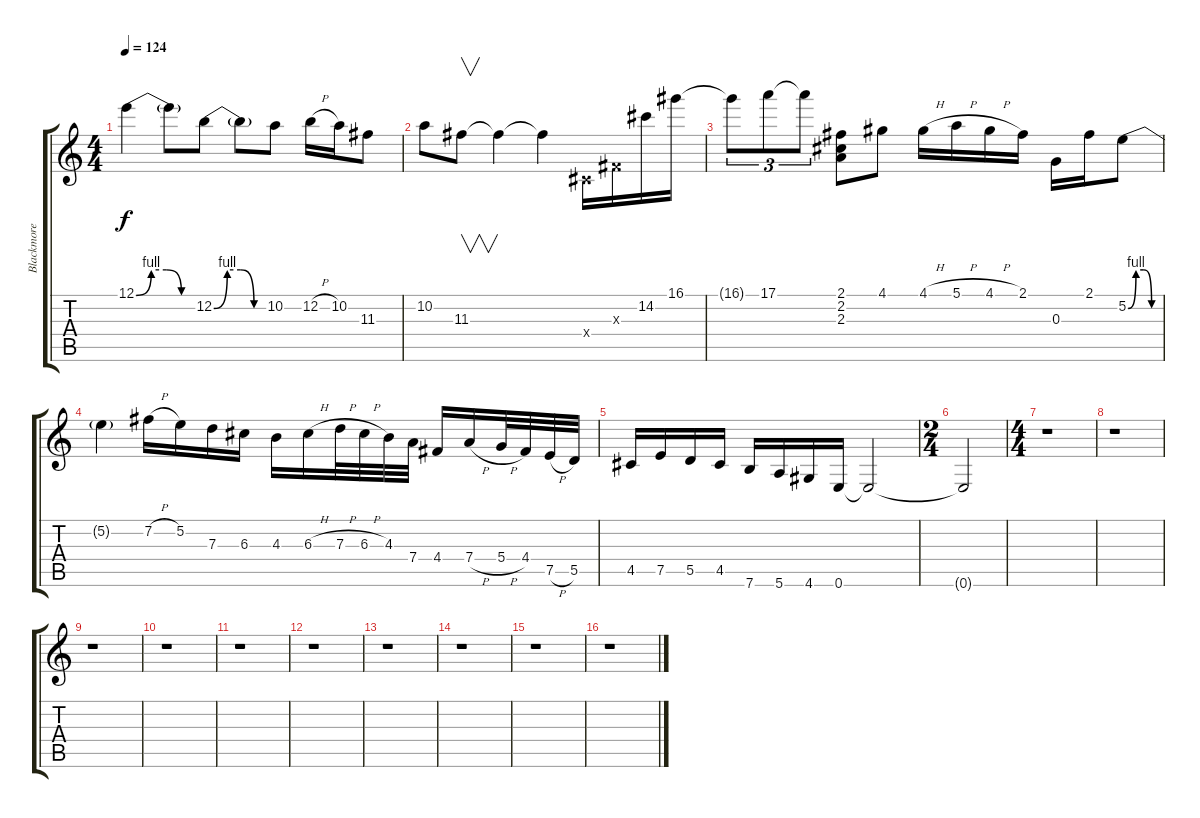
\track ("Blackmore" "Blackmore") {instrument overdrivenguitar}
\staff {score tabs}
\tuning (E4 B3 G3 D3 A2 E2) {hide}
\ts (4 4)
\tempo 124
\clef g2
\ks c
12.1{be (custom 0 0 15 4 30 4 45 0 60 0)}.4{dy f} 12.1{t}.8 12.2{be (custom 0 0 15 4 30 4 45 0 60 0)}.8 12.2{t}.8 10.2.8 12.2{h}.16 10.2.16 11.3.8 |
10.2.8 11.3.8{v} 11.3{t}.4 11.3{t}.4 -1.4{x}.16 -1.3{x}.16 14.2.16 16.1.16 |
16.1{t}.8{tu (3 2)} 17.1.8{tu (3 2)} 17.1{t}.8{tu (3 2)} (2.1 2.2 2.3).8 4.1.8 4.1{h}.16 5.1{h}.16 4.1{h}.16 2.1.16 0.3.16 2.1.16 5.2{be (custom 0 0 15 4 30 4 45 0 60 0)}.8 |
5.2{t}.4 7.2{h}.16 5.2.16 7.3.16 6.3.16 4.3.16 6.3{h}.16 7.3{h}.32 6.3{h}.32 4.3.32 7.4.32 4.4.16 7.4{h}.16 5.4{h}.32 4.4.32 7.5{h}.32 5.5.32 |
4.5.16 7.5.16 5.5.16 4.5.16 7.6.16 5.6.16 4.6.16 0.6.16 0.6{t}.2 |
\ts (2 4)
0.6{t}.2 |
\ts (4 4)
r.1 |
r.1 |
r.1 |
r.1 |
r.1 |
r.1 |
r.1 |
r.1 |
r.1 |
r.1
